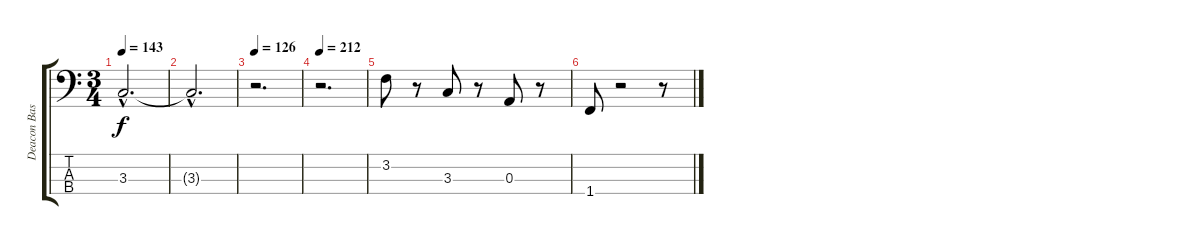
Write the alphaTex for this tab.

\track ("Deacon Bass 2" "Deacon Bas") {instrument electricbassfinger}
\staff {score tabs}
\tuning (G2 D2 A1 E1) {hide}
\ts (3 4)
\tempo 143
\clef f4
\ks c
3.3{hac t}.2{d dy f} |
3.3{hac t}.2{d} |
\tempo 126
r.2{d} |
\tempo 156
\tempo 212
r.2{d} |
3.2.8{volume 16} r.8 3.3.8 r.8 0.3.8 r.8 |
1.4.8 r.2 r.8
